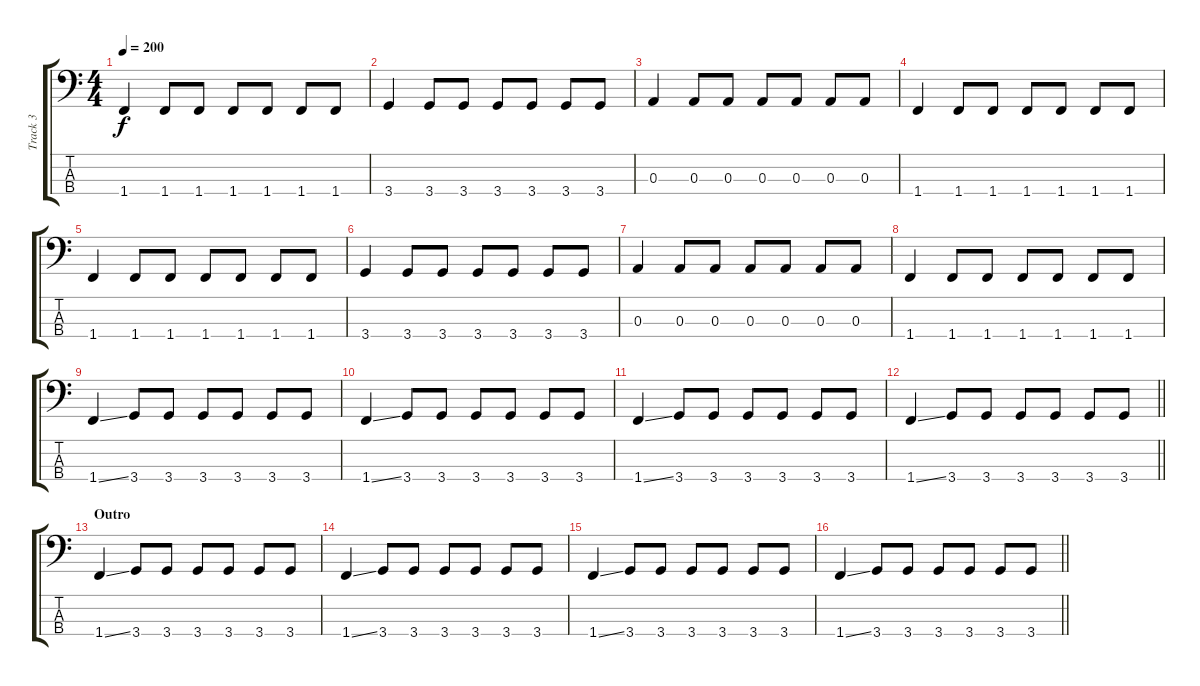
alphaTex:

\track ("Track 3" "Track 3") {instrument electricbasspick}
\staff {score tabs}
\tuning (G2 D2 A1 E1) {hide}
\ts (4 4)
\tempo 200
\clef f4
\ks c
1.4.4{dy f} 1.4.8 1.4.8 1.4.8 1.4.8 1.4.8 1.4.8 |
3.4.4 3.4.8 3.4.8 3.4.8 3.4.8 3.4.8 3.4.8 |
0.3.4 0.3.8 0.3.8 0.3.8 0.3.8 0.3.8 0.3.8 |
1.4.4 1.4.8 1.4.8 1.4.8 1.4.8 1.4.8 1.4.8 |
1.4.4 1.4.8 1.4.8 1.4.8 1.4.8 1.4.8 1.4.8 |
3.4.4 3.4.8 3.4.8 3.4.8 3.4.8 3.4.8 3.4.8 |
0.3.4 0.3.8 0.3.8 0.3.8 0.3.8 0.3.8 0.3.8 |
1.4.4 1.4.8 1.4.8 1.4.8 1.4.8 1.4.8 1.4.8 |
1.4{ss}.4 3.4.8 3.4.8 3.4.8 3.4.8 3.4.8 3.4.8 |
1.4{ss}.4 3.4.8 3.4.8 3.4.8 3.4.8 3.4.8 3.4.8 |
1.4{ss}.4 3.4.8 3.4.8 3.4.8 3.4.8 3.4.8 3.4.8 |
\barLineRight lightlight
1.4{ss}.4 3.4.8 3.4.8 3.4.8 3.4.8 3.4.8 3.4.8 |
\section ("" "Outro")
1.4{ss}.4 3.4.8 3.4.8 3.4.8 3.4.8 3.4.8 3.4.8 |
1.4{ss}.4 3.4.8 3.4.8 3.4.8 3.4.8 3.4.8 3.4.8 |
1.4{ss}.4 3.4.8 3.4.8 3.4.8 3.4.8 3.4.8 3.4.8 |
\barLineRight lightlight
1.4{ss}.4 3.4.8 3.4.8 3.4.8 3.4.8 3.4.8 3.4.8
